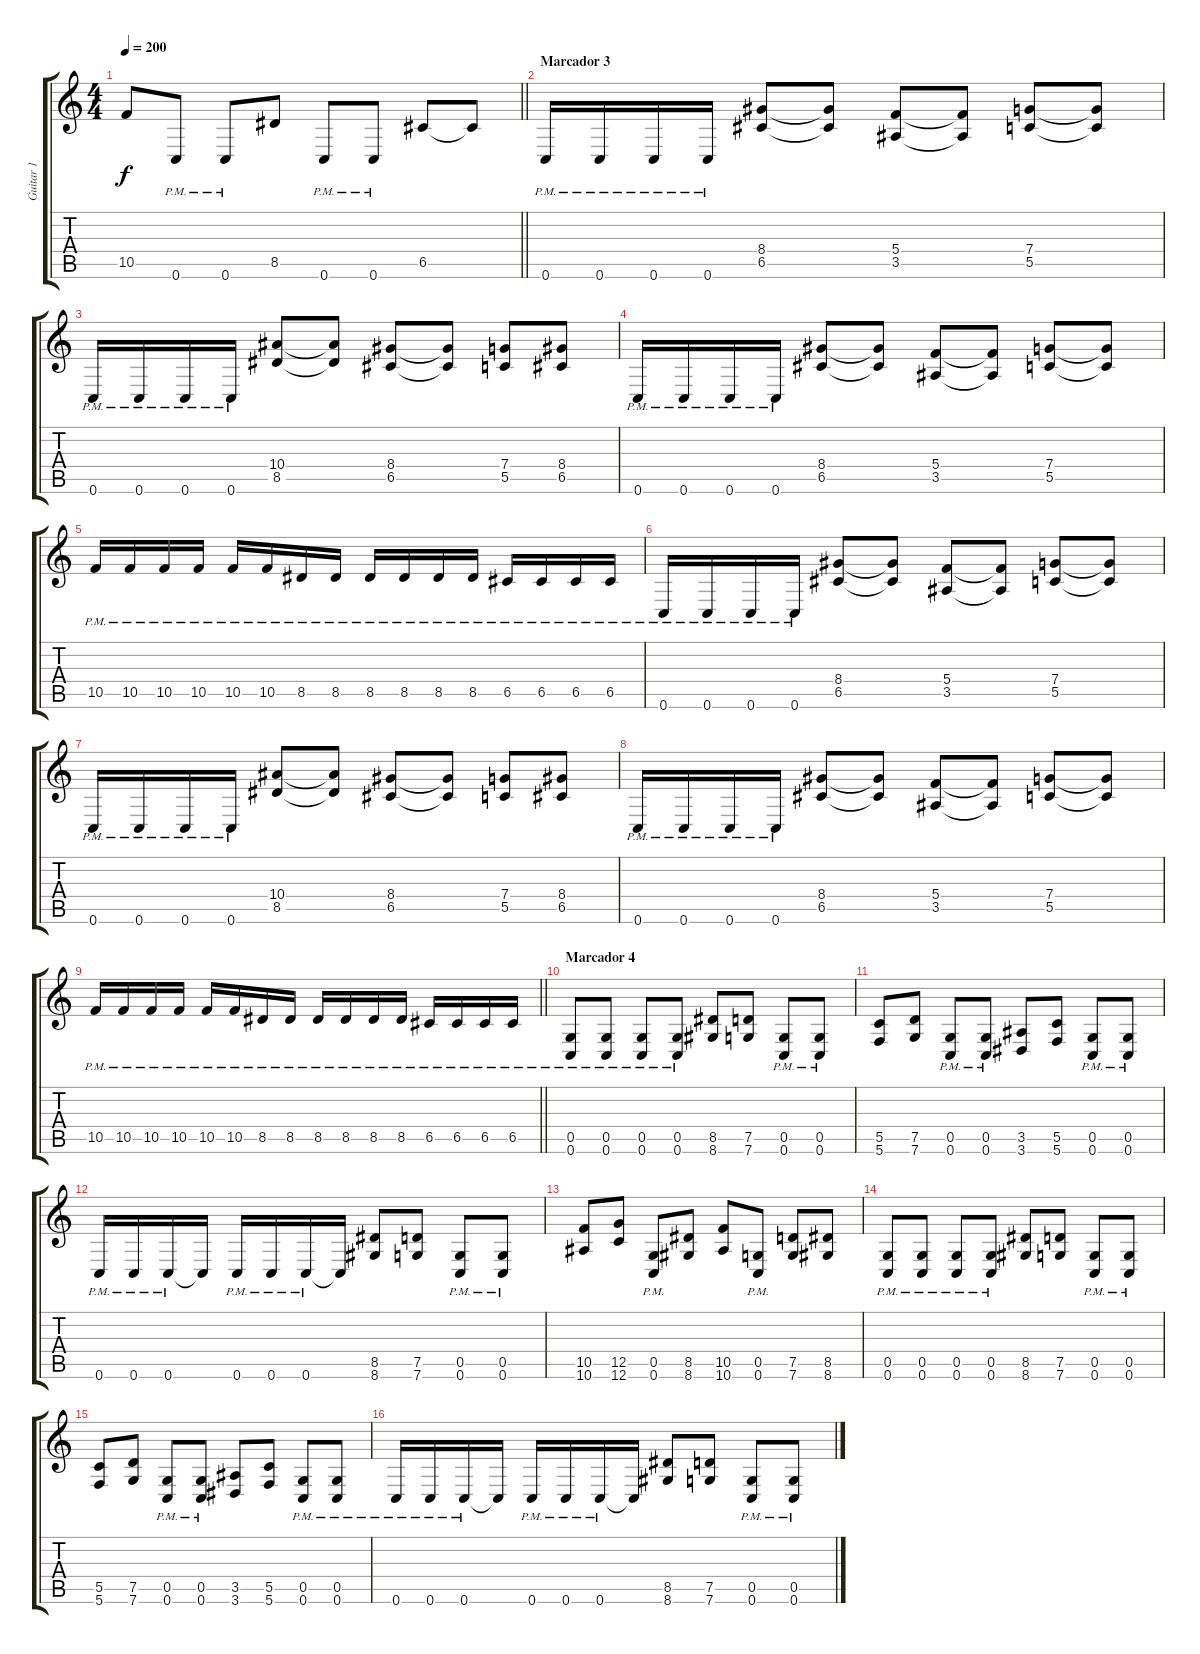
\track ("Guitar 1" "Guitar 1") {instrument distortionguitar}
\staff {score tabs}
\tuning (D4 A3 F3 C3 G2 C2) {hide}
\ts (4 4)
\tempo 200
\clef g2
\barLineRight lightlight
\ks c
10.5.8{dy f} 0.6{pm}.8 0.6{pm}.8 8.5.8 0.6{pm}.8 0.6{pm}.8 6.5.8 6.5{t}.8 |
\section ("" "Marcador 3")
0.6{pm}.16 0.6{pm}.16 0.6{pm}.16 0.6{pm}.16 (8.4 6.5).8 (8.4{t} 6.5{t}).8 (5.4 3.5).8 (5.4{t} 3.5{t}).8 (7.4 5.5).8 (7.4{t} 5.5{t}).8 |
0.6{pm}.16 0.6{pm}.16 0.6{pm}.16 0.6{pm}.16 (10.4 8.5).8 (10.4{t} 8.5{t}).8 (8.4 6.5).8 (8.4{t} 6.5{t}).8 (7.4 5.5).8 (8.4 6.5).8 |
0.6{pm}.16 0.6{pm}.16 0.6{pm}.16 0.6{pm}.16 (8.4 6.5).8 (8.4{t} 6.5{t}).8 (5.4 3.5).8 (5.4{t} 3.5{t}).8 (7.4 5.5).8 (7.4{t} 5.5{t}).8 |
10.5{pm}.16 10.5{pm}.16 10.5{pm}.16 10.5{pm}.16 10.5{pm}.16 10.5{pm}.16 8.5{pm}.16 8.5{pm}.16 8.5{pm}.16 8.5{pm}.16 8.5{pm}.16 8.5{pm}.16 6.5{pm}.16 6.5{pm}.16 6.5{pm}.16 6.5{pm}.16 |
0.6{pm}.16 0.6{pm}.16 0.6{pm}.16 0.6{pm}.16 (8.4 6.5).8 (8.4{t} 6.5{t}).8 (5.4 3.5).8 (5.4{t} 3.5{t}).8 (7.4 5.5).8 (7.4{t} 5.5{t}).8 |
0.6{pm}.16 0.6{pm}.16 0.6{pm}.16 0.6{pm}.16 (10.4 8.5).8 (10.4{t} 8.5{t}).8 (8.4 6.5).8 (8.4{t} 6.5{t}).8 (7.4 5.5).8 (8.4 6.5).8 |
0.6{pm}.16 0.6{pm}.16 0.6{pm}.16 0.6{pm}.16 (8.4 6.5).8 (8.4{t} 6.5{t}).8 (5.4 3.5).8 (5.4{t} 3.5{t}).8 (7.4 5.5).8 (7.4{t} 5.5{t}).8 |
\barLineRight lightlight
10.5{pm}.16 10.5{pm}.16 10.5{pm}.16 10.5{pm}.16 10.5{pm}.16 10.5{pm}.16 8.5{pm}.16 8.5{pm}.16 8.5{pm}.16 8.5{pm}.16 8.5{pm}.16 8.5{pm}.16 6.5{pm}.16 6.5{pm}.16 6.5{pm}.16 6.5{pm}.16 |
\section ("" "Marcador 4")
(0.5{pm} 0.6{pm}).8 (0.5{pm} 0.6{pm}).8 (0.5{pm} 0.6{pm}).8 (0.5{pm} 0.6{pm}).8 (8.5 8.6).8 (7.5 7.6).8 (0.5{pm} 0.6{pm}).8 (0.5{pm} 0.6{pm}).8 |
(5.5 5.6).8 (7.5 7.6).8 (0.5{pm} 0.6{pm}).8 (0.5{pm} 0.6{pm}).8 (3.5 3.6).8 (5.5 5.6).8 (0.5{pm} 0.6{pm}).8 (0.5{pm} 0.6{pm}).8 |
0.6{pm}.16 0.6{pm}.16 0.6{pm}.16 0.6{t}.16 0.6{pm}.16 0.6{pm}.16 0.6{pm}.16 0.6{t}.16 (8.5 8.6).8 (7.5 7.6).8 (0.5{pm} 0.6{pm}).8 (0.5{pm} 0.6{pm}).8 |
(10.5 10.6).8 (12.5 12.6).8 (0.5{pm} 0.6{pm}).8 (8.5 8.6).8 (10.5 10.6).8 (0.5{pm} 0.6{pm}).8 (7.5 7.6).8 (8.5 8.6).8 |
(0.5{pm} 0.6{pm}).8 (0.5{pm} 0.6{pm}).8 (0.5{pm} 0.6{pm}).8 (0.5{pm} 0.6{pm}).8 (8.5 8.6).8 (7.5 7.6).8 (0.5{pm} 0.6{pm}).8 (0.5{pm} 0.6{pm}).8 |
(5.5 5.6).8 (7.5 7.6).8 (0.5{pm} 0.6{pm}).8 (0.5{pm} 0.6{pm}).8 (3.5 3.6).8 (5.5 5.6).8 (0.5{pm} 0.6{pm}).8 (0.5{pm} 0.6{pm}).8 |
0.6{pm}.16 0.6{pm}.16 0.6{pm}.16 0.6{t}.16 0.6{pm}.16 0.6{pm}.16 0.6{pm}.16 0.6{t}.16 (8.5 8.6).8 (7.5 7.6).8 (0.5{pm} 0.6{pm}).8 (0.5{pm} 0.6{pm}).8
